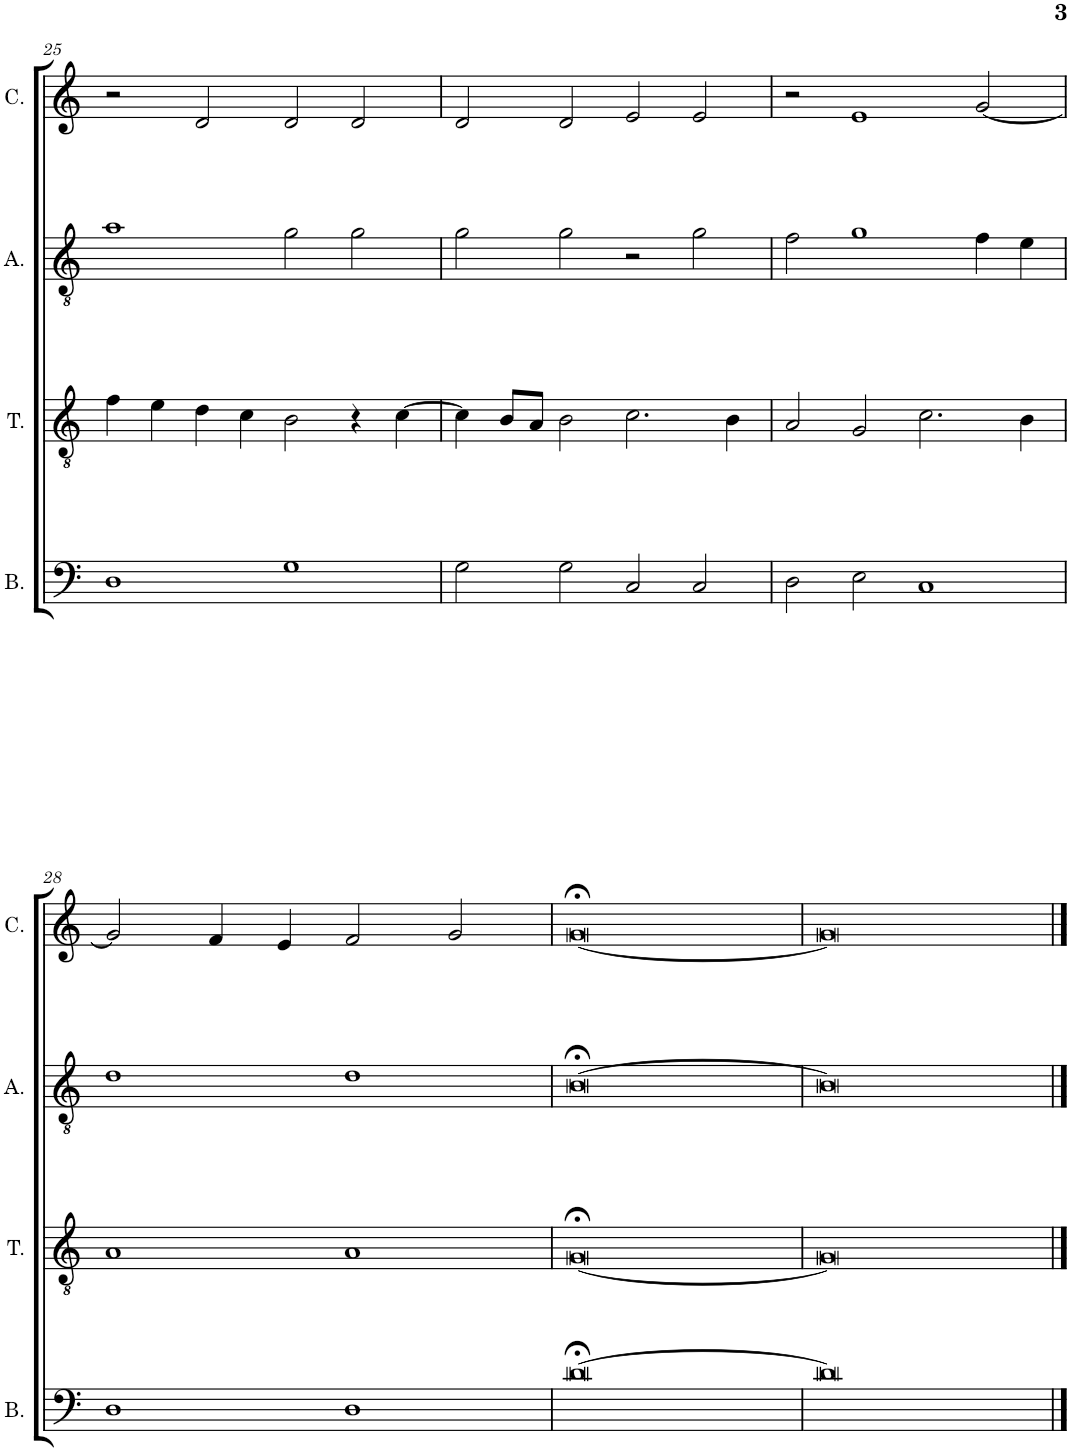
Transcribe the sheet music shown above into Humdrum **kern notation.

**kern	**kern	**kern	**kern
*part4	*part3	*part2	*part1
*staff4	*staff3	*staff2	*staff1
*I"Bassus	*I"Tenor	*I"Altus	*I"Cantus
*I'B.	*I'T.	*I'A.	*I'C.
!!LO:PB:g=z
*clefF4	*clefGv2	*clefGv2	*clefG2
*k[]	*k[]	*k[]	*k[]
*M2/1	*M2/1	*M2/1	*M2/1
=25	=25	=25	=25
1D	4f\	1a	2r
.	4e\	.	.
.	4d\	.	2d/
.	4c\	.	.
1G	2B\	2g\	2d/
.	4r	2g\	2d/
.	[4c\	.	.
=26	=26	=26	=26
2G\	4c\]	2g\	2d/
.	8B/L	.	.
.	8A/J	.	.
2G\	2B\	2g\	2d/
2C/	2.c\	2r	2e/
2C/	.	2g\	2e/
.	4B\	.	.
=27	=27	=27	=27
2D\	2A/	2f\	2r
2E\	2G/	1g	1e
1C	2.c\	.	.
.	.	4f\	[2g/
.	4B\	4e\	.
!!LO:LB:g=z
=28	=28	=28	=28
1D	1A	1d	2g/]
.	.	.	4f/
.	.	.	4e/
1D	1A	1d	2f/
.	.	.	2g/
=29	=29	=29	=29
[0d;<	[0G;<	[0B;<	[0g;<
=30	=30	=30	=30
0d]	0G]	0B]	0g]
==	==	==	==
*-	*-	*-	*-
